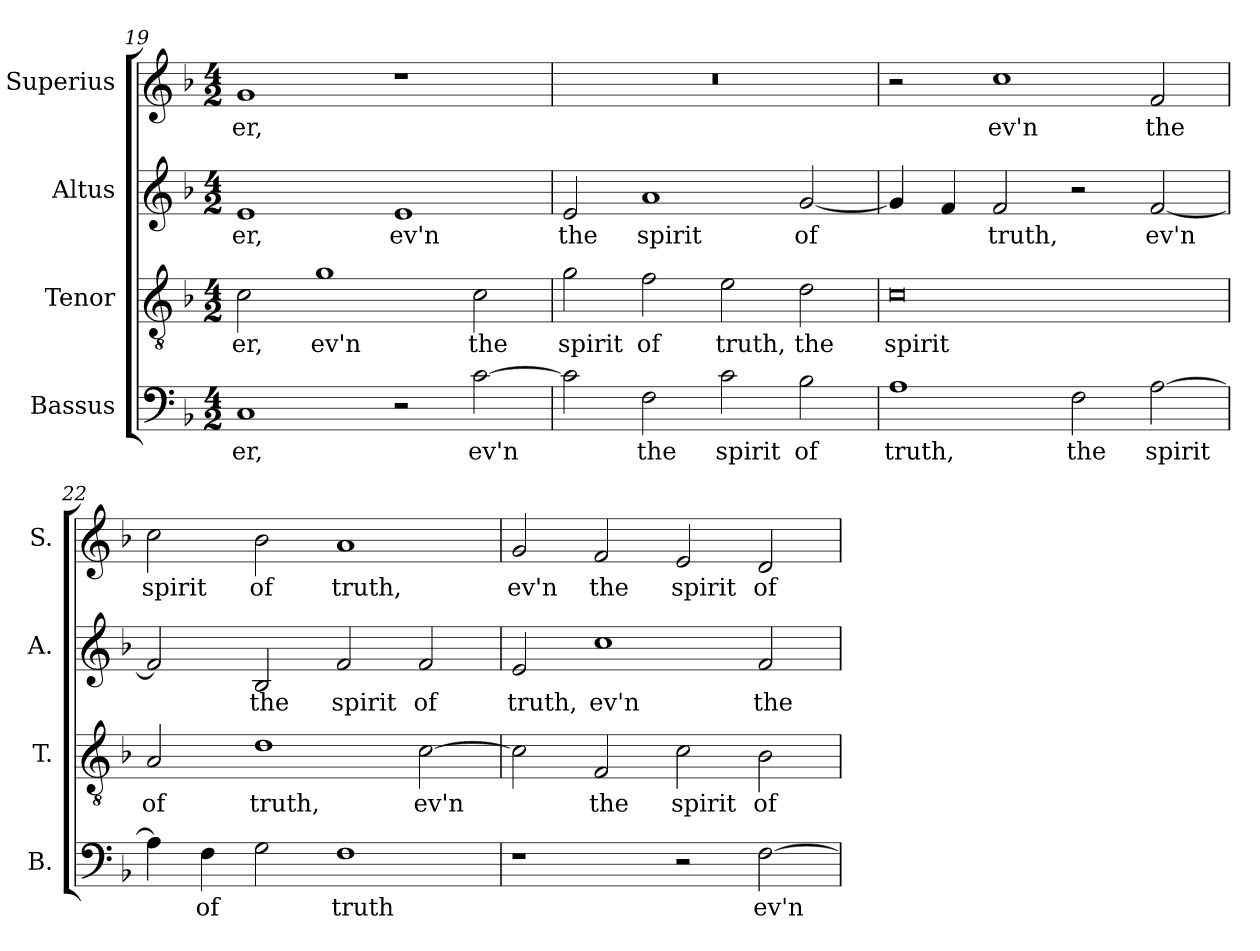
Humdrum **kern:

**kern	**text	**kern	**text	**kern	**text	**kern	**text
*part4	*part4	*part3	*part3	*part2	*part2	*part1	*part1
*staff4	*staff4	*staff3	*staff3	*staff2	*staff2	*staff1	*staff1
*I"Bassus	*	*I"Tenor	*	*I"Altus	*	*I"Superius	*
*I'B.	*	*I'T.	*	*I'A.	*	*I'S.	*
*clefF4	*	*clefGv2	*	*clefG2	*	*clefG2	*
*	*	*ITrd7c12	*	*	*	*	*
*k[b-]	*	*k[b-]	*	*k[b-]	*	*k[b-]	*
*F:	*	*F:	*	*F:	*	*F:	*
*M4/2	*	*M4/2	*	*M4/2	*	*M4/2	*
=19	=19	=19	=19	=19	=19	=19	=19
!	!LO:LY:b:color=#000000	!	!	!	!	!	!
!	!	!	!LO:LY:b:color=#000000	!	!	!	!
!	!	!	!	!	!LO:LY:b:color=#000000	!	!
!	!	!	!	!	!	!	!LO:LY:b:color=#000000
1Ci	-er,	2Ci\	-er,	1ei	-er,	1gi	-er,
!	!	!	!LO:LY:b:color=#000000	!	!	!	!
.	.	1Gi	ev'n	.	.	.	.
!	!	!	!	!	!LO:LY:b:color=#000000	!	!
2r	.	.	.	1ei	ev'n	1r	.
!	!LO:LY:b:color=#000000	!	!	!	!	!	!
!	!	!	!LO:LY:b:color=#000000	!	!	!	!
[>2ci\	ev'n	2Ci\	the	.	.	.	.
=20	=20	=20	=20	=20	=20	=20	=20
!	!	!	!LO:LY:b:color=#000000	!	!	!	!
!	!	!	!	!	!LO:LY:b:color=#000000	!LO:N:vis=1	!
2ci\]	.	2Gi\	spirit	2ei/	the	0r	.
!	!LO:LY:b:color=#000000	!	!	!	!	!	!
!	!	!	!LO:LY:b:color=#000000	!	!	!	!
!	!	!	!	!	!LO:LY:b:color=#000000	!	!
2Fi\	the	2Fi\	of	1ai	spirit	.	.
!	!LO:LY:b:color=#000000	!	!	!	!	!	!
!	!	!	!LO:LY:b:color=#000000	!	!	!	!
2ci\	spirit	2Ei\	truth,	.	.	.	.
!	!LO:LY:b:color=#000000	!	!	!	!	!	!
!	!	!	!LO:LY:b:color=#000000	!	!	!	!
!	!	!	!	!	!LO:LY:b:color=#000000	!	!
2B-i\	of	2Di\	the	[<2gi/	of	.	.
!!LO:LB:g=z
=21	=21	=21	=21	=21	=21	=21	=21
!	!LO:LY:b:color=#000000	!	!	!	!	!	!
!	!	!	!LO:LY:b:color=#000000	!	!	!	!
1Ai	truth,	0Ci	spirit	4gi/]	.	2r	.
.	.	.	.	4fi/	.	.	.
!	!	!	!	!	!LO:LY:b:color=#000000	!	!
!	!	!	!	!	!	!	!LO:LY:b:color=#000000
.	.	.	.	2fi/	truth,	1cci	ev'n
!	!LO:LY:b:color=#000000	!	!	!	!	!	!
2Fi\	the	.	.	2r	.	.	.
!	!LO:LY:b:color=#000000	!	!	!	!	!	!
!	!	!	!	!	!LO:LY:b:color=#000000	!	!
!	!	!	!	!	!	!	!LO:LY:b:color=#000000
[>2Ai\	spirit	.	.	[<2fi/	ev'n	2fi/	the
=22	=22	=22	=22	=22	=22	=22	=22
!	!	!	!LO:LY:b:color=#000000	!	!	!	!
!	!	!	!	!	!	!	!LO:LY:b:color=#000000
4Ai\]	.	2AAi/	of	2fi/]	.	2cci\	spirit
!	!LO:LY:b:color=#000000	!	!	!	!	!	!
4Fi\	of	.	.	.	.	.	.
!	!	!	!LO:LY:b:color=#000000	!	!	!	!
!	!	!	!	!	!LO:LY:b:color=#000000	!	!
!	!	!	!	!	!	!	!LO:LY:b:color=#000000
2Gi\	.	1Di	truth,	2B-i/	the	2b-i\	of
!	!LO:LY:b:color=#000000	!	!	!	!	!	!
!	!	!	!	!	!LO:LY:b:color=#000000	!	!
!	!	!	!	!	!	!	!LO:LY:b:color=#000000
1Fi	truth	.	.	2fi/	spirit	1ai	truth,
!	!	!	!LO:LY:b:color=#000000	!	!	!	!
!	!	!	!	!	!LO:LY:b:color=#000000	!	!
.	.	[>2Ci\	ev'n	2fi/	of	.	.
=23	=23	=23	=23	=23	=23	=23	=23
!	!	!	!	!	!LO:LY:b:color=#000000	!	!
!	!	!	!	!	!	!	!LO:LY:b:color=#000000
1r	.	2Ci\]	.	2ei/	truth,	2gi/	ev'n
!	!	!	!LO:LY:b:color=#000000	!	!	!	!
!	!	!	!	!	!LO:LY:b:color=#000000	!	!
!	!	!	!	!	!	!	!LO:LY:b:color=#000000
.	.	2FFi/	the	1cci	ev'n	2fi/	the
!	!	!	!LO:LY:b:color=#000000	!	!	!	!
!	!	!	!	!	!	!	!LO:LY:b:color=#000000
2r	.	2Ci\	spirit	.	.	2ei/	spirit
!	!LO:LY:b:color=#000000	!	!	!	!	!	!
!	!	!	!LO:LY:b:color=#000000	!	!	!	!
!	!	!	!	!	!LO:LY:b:color=#000000	!	!
!	!	!	!	!	!	!	!LO:LY:b:color=#000000
[>2Fi\	ev'n	2BB-i\	of	2fi/	the	2di/	of
=	=	=	=	=	=	=	=
*-	*-	*-	*-	*-	*-	*-	*-
